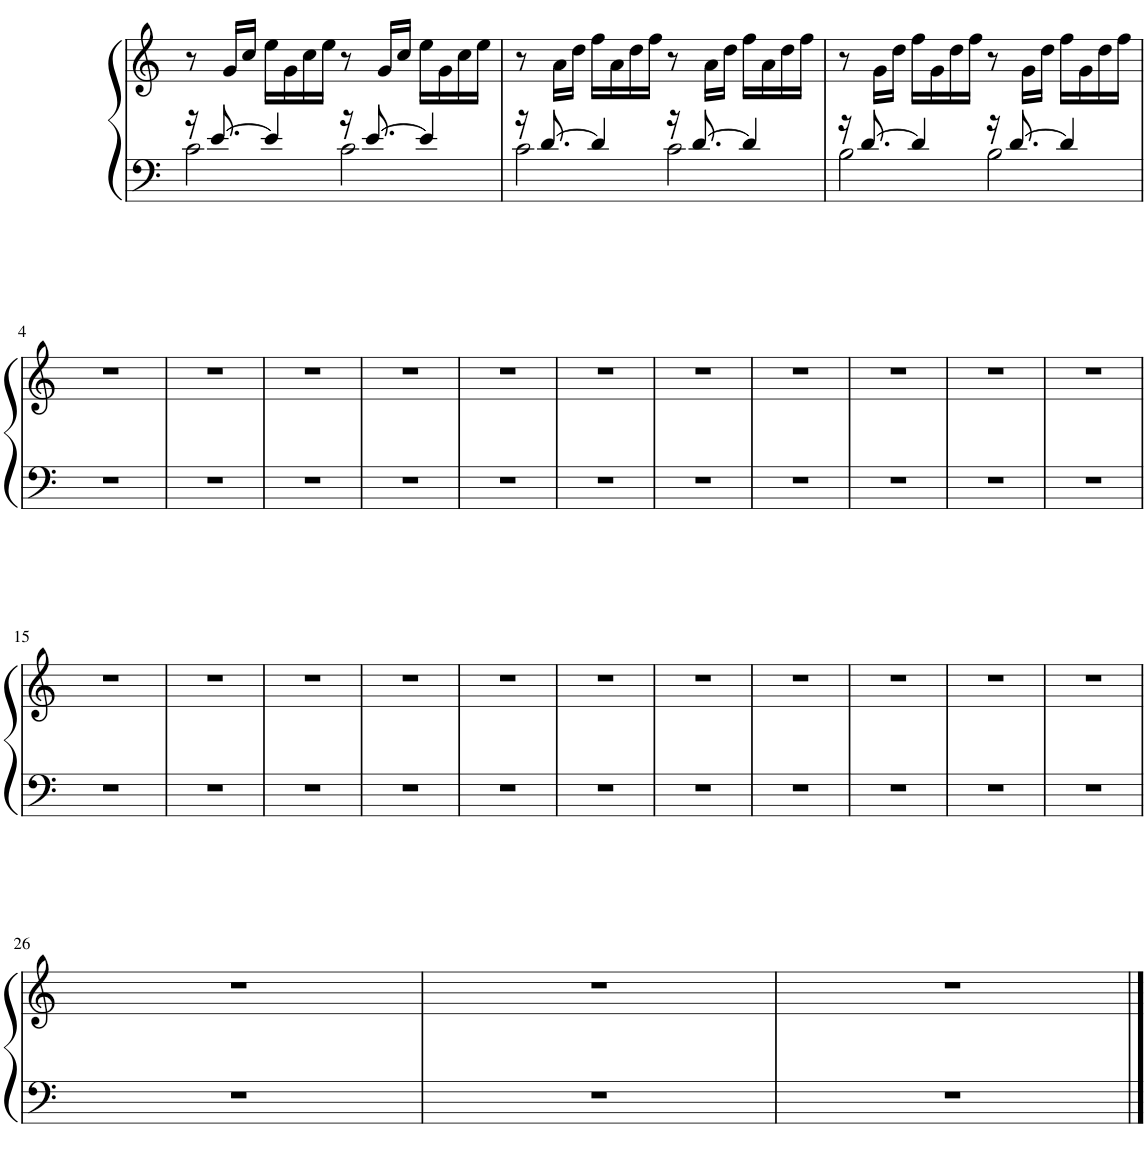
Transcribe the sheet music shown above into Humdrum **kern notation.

**kern	**kern
*part1	*part1
*staff2	*staff1
*I"Piano	*
*I'Pno	*
*clefF4	*clefG2
*k[]	*k[]
=1	=1
*^	*
16r	2c\	8r
[8.e/	.	.
.	.	16g/LL
.	.	16cc/JJ
4e/]	.	16ee\LL
.	.	16g\
.	.	16cc\
.	.	16ee\JJ
16r	2c\	8r
[8.e/	.	.
.	.	16g/LL
.	.	16cc/JJ
4e/]	.	16ee\LL
.	.	16g\
.	.	16cc\
.	.	16ee\JJ
=2	=2	=2
16r	2c\	8r
[8.d/	.	.
.	.	16a\LL
.	.	16dd\JJ
4d/]	.	16ff\LL
.	.	16a\
.	.	16dd\
.	.	16ff\JJ
16r	2c\	8r
[8.d/	.	.
.	.	16a\LL
.	.	16dd\JJ
4d/]	.	16ff\LL
.	.	16a\
.	.	16dd\
.	.	16ff\JJ
=3	=3	=3
16r	2B\	8r
[8.d/	.	.
.	.	16g\LL
.	.	16dd\JJ
4d/]	.	16ff\LL
.	.	16g\
.	.	16dd\
.	.	16ff\JJ
16r	2B\	8r
[8.d/	.	.
.	.	16g\LL
.	.	16dd\JJ
4d/]	.	16ff\LL
.	.	16g\
.	.	16dd\
.	.	16ff\JJ
*v	*v	*
!!LO:LB:g=z
=4	=4
1r	1r
=5	=5
1r	1r
=6	=6
1r	1r
=7	=7
1r	1r
=8	=8
1r	1r
=9	=9
1r	1r
=10	=10
1r	1r
=11	=11
1r	1r
=12	=12
1r	1r
=13	=13
1r	1r
=14	=14
1r	1r
!!LO:LB:g=z
=15	=15
1r	1r
=16	=16
1r	1r
=17	=17
1r	1r
=18	=18
1r	1r
=19	=19
1r	1r
=20	=20
1r	1r
=21	=21
1r	1r
=22	=22
1r	1r
=23	=23
1r	1r
=24	=24
1r	1r
=25	=25
1r	1r
!!LO:LB:g=z
=26	=26
1r	1r
=27	=27
1r	1r
=28	=28
1r	1r
==	==
*-	*-
